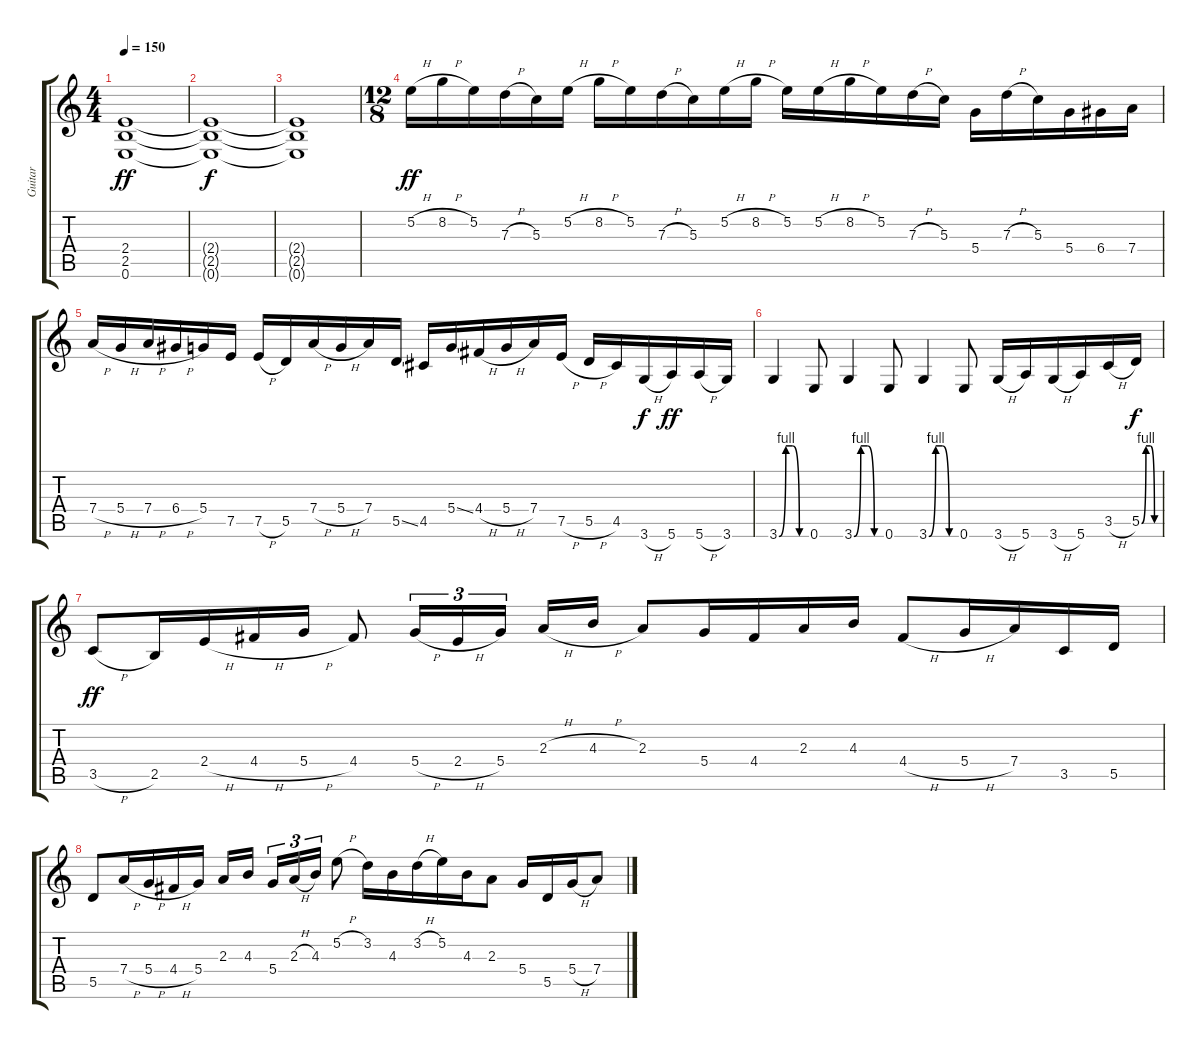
\track ("Guitar" "Guitar") {instrument overdrivenguitar}
\staff {score tabs}
\tuning (E4 B3 G3 D3 A2 E2) {hide}
\ts (4 4)
\tempo 150
\clef g2
\ks c
(2.4 2.5 0.6).1{dy ff} |
(2.4{t} 2.5{t} 0.6{t}).1{dy f} |
(2.4{t} 2.5{t} 0.6{t}).1 |
\ts (12 8)
5.2{h}.16{dy ff} 8.2{h}.16 5.2.16 7.3{h}.16 5.3.16 5.2{h}.16 8.2{h}.16 5.2.16 7.3{h}.16 5.3.16 5.2{h}.16 8.2{h}.16 5.2.16 5.2{h}.16 8.2{h}.16 5.2.16 7.3{h}.16 5.3.16 5.4.16 7.3{h}.16 5.3.16 5.4.16 6.4.16 7.4.16 |
7.4{h}.16 5.4{h}.16 7.4{h}.16 6.4{h}.16 5.4.16 7.5.16 7.5{h}.16 5.5.16 7.4{h}.16 5.4{h}.16 7.4.16 5.5{ss}.16 4.5.16 5.4{ss}.16 4.4{h}.16 5.4{h}.16 7.4.16 7.5{h}.16 5.5{h}.16 4.5.16 3.6{h}.16{dy f} 5.6.16{dy ff} 5.6{h}.16 3.6.16 |
3.6{be (custom 0 0 15 4 30 4 45 0 60 0)}.4 0.6.8 3.6{be (custom 0 0 15 4 30 4 45 0 60 0)}.4 0.6.8 3.6{be (custom 0 0 15 4 30 4 45 0 60 0)}.4 0.6.8 3.6{h}.16 5.6.16 3.6{h}.16 5.6.16 3.5{h}.16 5.5{be (custom 0 0 15 4 30 4 45 0 60 0)}.16{dy f} |
3.5{h}.8{dy ff} 2.5.16 2.4{h}.16 4.4{h}.16 5.4{h}.16 4.4.8 5.4{h}.16{tu (3 2)} 2.4{h}.16{tu (3 2)} 5.4.16{tu (3 2)} 2.3{h}.16 4.3{h}.16 2.3.8 5.4.16 4.4.16 2.3.16 4.3.16 4.4{h}.8 5.4{h}.16 7.4.16 3.5.16 5.5.16 |
5.5.8 7.4{h}.16 5.4{h}.16 4.4{h}.16 5.4.16 2.3.16 4.3.16 5.4.16{tu (3 2)} 2.3{h}.16{tu (3 2)} 4.3.16{tu (3 2)} 5.2{h}.8 3.2.16 4.3.16 3.2{h}.16 5.2.16 4.3.16 2.3.8 5.4.16 5.5.16 5.4{h}.16 7.4.8
